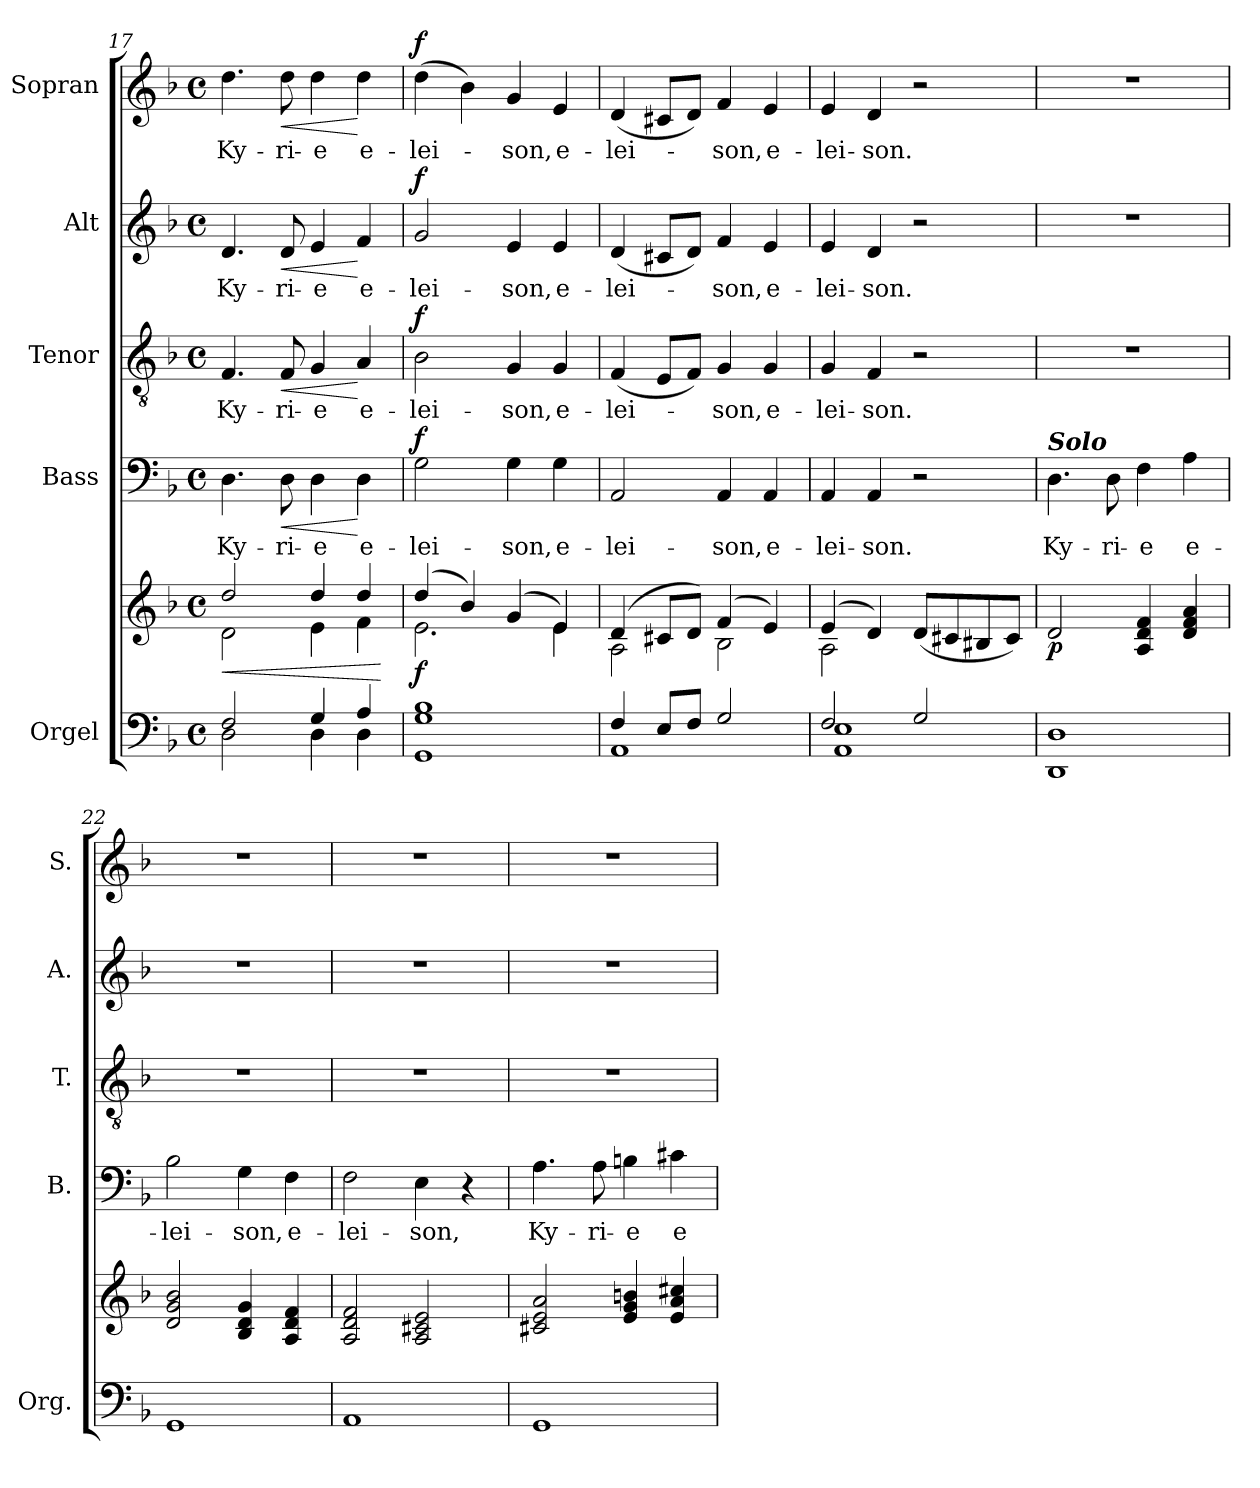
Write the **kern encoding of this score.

**kern	**kern	**dynam	**kern	**text	**dynam	**kern	**text	**dynam	**kern	**text	**dynam	**kern	**text	**dynam
*part5	*part5	*part5	*part4	*part4	*part4	*part3	*part3	*part3	*part2	*part2	*part2	*part1	*part1	*part1
*staff6	*staff5	*staff5/6	*staff4	*staff4	*staff4	*staff3	*staff3	*staff3	*staff2	*staff2	*staff2	*staff1	*staff1	*staff1
*I"Orgel	*	*	*I"Bass	*	*	*I"Tenor	*	*	*I"Alt	*	*	*I"Sopran	*	*
*I'Org.	*	*	*I'B.	*	*	*I'T.	*	*	*I'A.	*	*	*I'S.	*	*
*clefF4	*clefG2	*	*clefF4	*	*	*clefGv2	*	*	*clefG2	*	*	*clefG2	*	*
*k[b-]	*k[b-]	*	*k[b-]	*	*	*k[b-]	*	*	*k[b-]	*	*	*k[b-]	*	*
*F:	*F:	*	*F:	*	*	*F:	*	*	*F:	*	*	*F:	*	*
*M4/4	*M4/4	*	*M4/4	*	*	*M4/4	*	*	*M4/4	*	*	*M4/4	*	*
*met(c)	*met(c)	*	*met(c)	*	*	*met(c)	*	*	*met(c)	*	*	*met(c)	*	*
=17	=17	=17	=17	=17	=17	=17	=17	=17	=17	=17	=17	=17	=17	=17
*^	*	*	*	*	*	*	*	*	*	*	*	*	*	*
!	!	!	!LO:HP:b	!	!LO:LY:b	!	!	!LO:LY:b	!	!	!LO:LY:b	!	!	!LO:LY:b	!
*	*	*^	*	*	*	*	*	*	*	*	*	*	*	*	*
2F/	2D\	2dd/	2d\	<	4.D\	Ky-	.	4.F/	Ky-	.	4.d/	Ky-	.	4.dd\	Ky-	.
!	!	!	!	!	!	!LO:LY:b	!LO:HP:b	!	!LO:LY:b	!LO:HP:b	!	!LO:LY:b	!LO:HP:b	!	!LO:LY:b	!LO:HP:b
.	.	.	.	.	8D\	-ri-	<	8F/	-ri-	<	8d/	-ri-	<	8dd\	-ri-	<
!	!	!	!	!	!	!LO:LY:b	!	!	!LO:LY:b	!	!	!LO:LY:b	!	!	!LO:LY:b	!
4G/	4D\	4dd/	4e\	.	4D\	-e	.	4G/	-e	.	4e/	-e	.	4dd\	-e	.
!	!	!	!	!	!	!LO:LY:b	!	!	!LO:LY:b	!	!	!LO:LY:b	!	!	!LO:LY:b	!
4A/	4D\	4dd/	4f\	.	4D\	e-	[	4A/	e-	[	4f/	e-	[	4dd\	e-	[
*v	*v	*	*	*	*	*	*	*	*	*	*	*	*	*	*	*
*	*v	*v	*	*	*	*	*	*	*	*	*	*	*	*	*
.	.	[	.	.	.	.	.	.	.	.	.	.	.	.
=18	=18	=18	=18	=18	=18	=18	=18	=18	=18	=18	=18	=18	=18	=18
*^	*^	*	*	*	*	*	*	*	*	*	*	*	*	*
!	!	!	!	!LO:DY:b	!	!LO:LY:b	!LO:DY:a	!	!LO:LY:b	!LO:DY:a	!	!LO:LY:b	!LO:DY:a	!	!LO:LY:b	!LO:DY:a
1G 1B-	1GG	(4dd/	2.e\	f	2G\	-lei-	f	2B-\	-lei-	f	2g/	-lei-	f	(>4dd\	-lei-	f
.	.	4b-/)	.	.	.	.	.	.	.	.	.	.	.	4b-\)	.	.
!	!	!	!	!	!	!LO:LY:b	!	!	!LO:LY:b	!	!	!LO:LY:b	!	!	!LO:LY:b	!
.	.	(4g/	.	.	4G\	-son,	.	4G/	-son,	.	4e/	-son,	.	4g/	-son,	.
!	!	!	!	!	!	!LO:LY:b	!	!	!LO:LY:b	!	!	!LO:LY:b	!	!	!LO:LY:b	!
.	.	4e/)	4e\	.	4G\	e-	.	4G/	e-	.	4e/	e-	.	4e/	e-	.
=19	=19	=19	=19	=19	=19	=19	=19	=19	=19	=19	=19	=19	=19	=19	=19	=19
!	!	!	!	!	!	!LO:LY:b	!	!	!LO:LY:b	!	!	!LO:LY:b	!	!	!LO:LY:b	!
4F/	1AA	(4d/	2A\	.	2AA/	-lei-	.	(<4F/	-lei-	.	(<4d/	-lei-	.	(<4d/	-lei-	.
8E/L	.	8c#X/L	.	.	.	.	.	8E/L	.	.	8c#X/L	.	.	8c#X/L	.	.
8F/J	.	8d/J)	.	.	.	.	.	8F/J)	.	.	8d/J)	.	.	8d/J)	.	.
!	!	!	!	!	!	!LO:LY:b	!	!	!LO:LY:b	!	!	!LO:LY:b	!	!	!LO:LY:b	!
2G/	.	(4f/	2B-\	.	4AA/	-son,	.	4G/	-son,	.	4f/	-son,	.	4f/	-son,	.
!	!	!	!	!	!	!LO:LY:b	!	!	!LO:LY:b	!	!	!LO:LY:b	!	!	!LO:LY:b	!
.	.	4e/)	.	.	4AA/	e-	.	4G/	e-	.	4e/	e-	.	4e/	e-	.
=20	=20	=20	=20	=20	=20	=20	=20	=20	=20	=20	=20	=20	=20	=20	=20	=20
!	!	!	!	!	!	!LO:LY:b	!	!	!LO:LY:b	!	!	!LO:LY:b	!	!	!LO:LY:b	!
2F/	1AA 1E	(4e/	2A\	.	4AA/	-lei-	.	4G/	-lei-	.	4e/	-lei-	.	4e/	-lei-	.
!	!	!	!	!	!	!LO:LY:b	!	!	!LO:LY:b	!	!	!LO:LY:b	!	!	!LO:LY:b	!
.	.	4d/)	.	.	4AA/	-son.	.	4F/	-son.	.	4d/	-son.	.	4d/	-son.	.
2G/	.	(<8d/L	2ryy	.	2r	.	.	2r	.	.	2r	.	.	2r	.	.
.	.	8c#X/	.	.	.	.	.	.	.	.	.	.	.	.	.	.
.	.	8B#X/	.	.	.	.	.	.	.	.	.	.	.	.	.	.
.	.	8c#/J)	.	.	.	.	.	.	.	.	.	.	.	.	.	.
*v	*v	*	*	*	*	*	*	*	*	*	*	*	*	*	*	*
*	*v	*v	*	*	*	*	*	*	*	*	*	*	*	*	*
!!LO:LB:g=z
=21	=21	=21	=21	=21	=21	=21	=21	=21	=21	=21	=21	=21	=21	=21
!	!	!	!LO:TX:a:Bi:t=Solo	!	!	!	!	!	!	!	!	!	!	!
!	!	!LO:DY:b	!	!LO:LY:b	!	!	!	!	!	!	!	!	!	!
1DD 1D	2d/	p	4.D\	Ky-	.	1r	.	.	1r	.	.	1r	.	.
!	!	!	!	!LO:LY:b	!	!	!	!	!	!	!	!	!	!
.	.	.	8D\	-ri-	.	.	.	.	.	.	.	.	.	.
!	!	!	!	!LO:LY:b	!	!	!	!	!	!	!	!	!	!
.	4A/ 4d/ 4f/	.	4F\	-e	.	.	.	.	.	.	.	.	.	.
!	!	!	!	!LO:LY:b	!	!	!	!	!	!	!	!	!	!
.	4d/ 4f/ 4a/	.	4A\	e-	.	.	.	.	.	.	.	.	.	.
=22	=22	=22	=22	=22	=22	=22	=22	=22	=22	=22	=22	=22	=22	=22
!	!	!	!	!LO:LY:b	!	!	!	!	!	!	!	!	!	!
1GG	2d/ 2g/ 2b-/	.	2B-\	-lei-	.	1r	.	.	1r	.	.	1r	.	.
!	!	!	!	!LO:LY:b	!	!	!	!	!	!	!	!	!	!
.	4B-/ 4d/ 4g/	.	4G\	-son,	.	.	.	.	.	.	.	.	.	.
!	!	!	!	!LO:LY:b	!	!	!	!	!	!	!	!	!	!
.	4A/ 4d/ 4f/	.	4F\	e-	.	.	.	.	.	.	.	.	.	.
=23	=23	=23	=23	=23	=23	=23	=23	=23	=23	=23	=23	=23	=23	=23
!	!	!	!	!LO:LY:b	!	!	!	!	!	!	!	!	!	!
1AA	2A/ 2d/ 2f/	.	2F\	-lei-	.	1r	.	.	1r	.	.	1r	.	.
!	!	!	!	!LO:LY:b	!	!	!	!	!	!	!	!	!	!
.	2A/ 2c#X/ 2e/	.	4E\	-son,	.	.	.	.	.	.	.	.	.	.
.	.	.	4r	.	.	.	.	.	.	.	.	.	.	.
=24	=24	=24	=24	=24	=24	=24	=24	=24	=24	=24	=24	=24	=24	=24
!	!	!	!	!LO:LY:b	!	!	!	!	!	!	!	!	!	!
1GG	2c#X/ 2e/ 2a/	.	4.A\	Ky-	.	1r	.	.	1r	.	.	1r	.	.
!	!	!	!	!LO:LY:b	!	!	!	!	!	!	!	!	!	!
.	.	.	8A\	-ri-	.	.	.	.	.	.	.	.	.	.
!	!	!	!	!LO:LY:b	!	!	!	!	!	!	!	!	!	!
.	4e/ 4g/ 4bn/	.	4Bn\	-e	.	.	.	.	.	.	.	.	.	.
!	!	!	!	!LO:LY:b	!	!	!	!	!	!	!	!	!	!
.	4e/ 4a/ 4cc#X/	.	4c#X\	e-	.	.	.	.	.	.	.	.	.	.
=	=	=	=	=	=	=	=	=	=	=	=	=	=	=
*-	*-	*-	*-	*-	*-	*-	*-	*-	*-	*-	*-	*-	*-	*-
